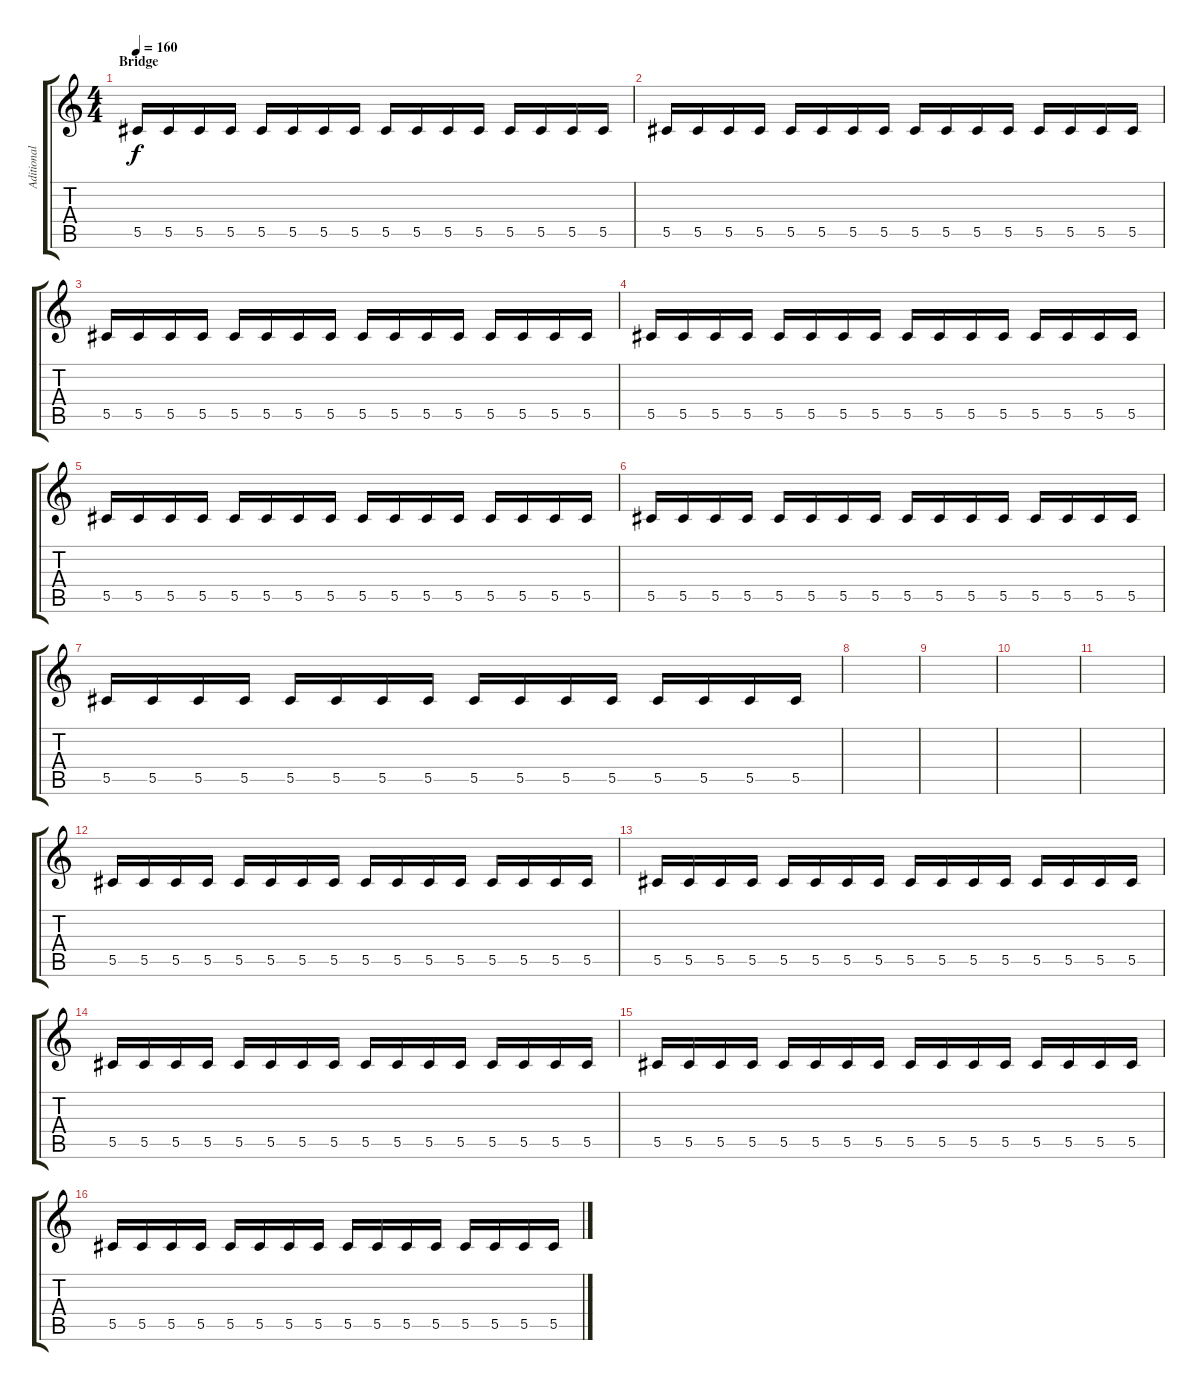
\track ("Aditional Guitar" "Aditional ") {instrument distortionguitar}
\staff {score tabs}
\tuning (Eb4 Bb3 Gb3 Db3 Ab2 Eb2) {hide}
\ts (4 4)
\section ("" "Bridge")
\tempo 160
\clef g2
\ks c
5.5.16{dy f volume 14} 5.5.16 5.5.16 5.5.16 5.5.16 5.5.16 5.5.16 5.5.16 5.5.16 5.5.16 5.5.16 5.5.16 5.5.16 5.5.16 5.5.16 5.5.16 |
5.5.16 5.5.16 5.5.16 5.5.16 5.5.16 5.5.16 5.5.16 5.5.16 5.5.16 5.5.16 5.5.16 5.5.16 5.5.16 5.5.16 5.5.16 5.5.16 |
5.5.16 5.5.16 5.5.16 5.5.16 5.5.16 5.5.16 5.5.16 5.5.16 5.5.16 5.5.16 5.5.16 5.5.16 5.5.16 5.5.16 5.5.16 5.5.16 |
5.5.16 5.5.16 5.5.16 5.5.16 5.5.16 5.5.16 5.5.16 5.5.16 5.5.16 5.5.16 5.5.16 5.5.16 5.5.16 5.5.16 5.5.16 5.5.16 |
5.5.16 5.5.16 5.5.16 5.5.16 5.5.16 5.5.16 5.5.16 5.5.16 5.5.16 5.5.16 5.5.16 5.5.16 5.5.16 5.5.16 5.5.16 5.5.16 |
5.5.16 5.5.16 5.5.16 5.5.16 5.5.16 5.5.16 5.5.16 5.5.16 5.5.16 5.5.16 5.5.16 5.5.16 5.5.16 5.5.16 5.5.16 5.5.16 |
5.5.16 5.5.16 5.5.16 5.5.16 5.5.16 5.5.16 5.5.16 5.5.16 5.5.16 5.5.16 5.5.16 5.5.16 5.5.16 5.5.16 5.5.16 5.5.16 |
|
|
|
|
5.5.16{volume 14} 5.5.16 5.5.16 5.5.16 5.5.16 5.5.16 5.5.16 5.5.16 5.5.16 5.5.16 5.5.16 5.5.16 5.5.16 5.5.16 5.5.16 5.5.16 |
5.5.16 5.5.16 5.5.16 5.5.16 5.5.16 5.5.16 5.5.16 5.5.16 5.5.16 5.5.16 5.5.16 5.5.16 5.5.16 5.5.16 5.5.16 5.5.16 |
5.5.16 5.5.16 5.5.16 5.5.16 5.5.16 5.5.16 5.5.16 5.5.16 5.5.16 5.5.16 5.5.16 5.5.16 5.5.16 5.5.16 5.5.16 5.5.16 |
5.5.16 5.5.16 5.5.16 5.5.16 5.5.16 5.5.16 5.5.16 5.5.16 5.5.16 5.5.16 5.5.16 5.5.16 5.5.16 5.5.16 5.5.16 5.5.16 |
5.5.16 5.5.16 5.5.16 5.5.16 5.5.16 5.5.16 5.5.16 5.5.16 5.5.16 5.5.16 5.5.16 5.5.16 5.5.16 5.5.16 5.5.16 5.5.16
